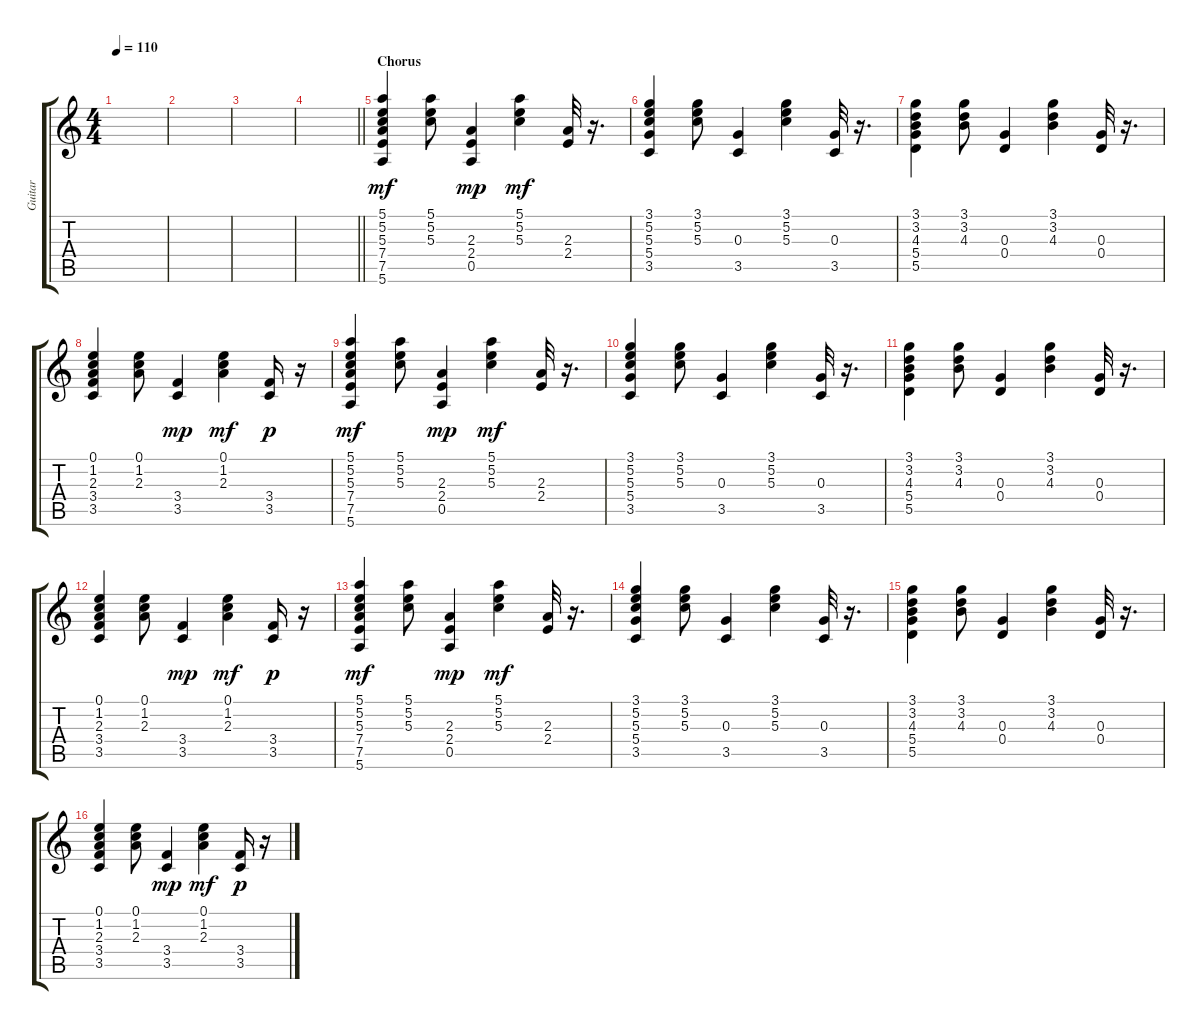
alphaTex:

\track ("Guitar" "Guitar") {instrument acousticguitarsteel}
\staff {score tabs}
\tuning (E4 B3 G3 D3 A2 E2) {hide}
\ts (4 4)
\tempo 110
\clef g2
\ks c
|
|
|
\barLineRight lightlight
|
\section ("" "Chorus")
(5.1 5.2 5.3 7.4 7.5 5.6).4{dy mf} (5.1 5.2 5.3).8 (2.3 2.4 0.5).4{dy mp} (5.1 5.2 5.3).4{dy mf} (2.3 2.4).32 r.16{d} |
(3.1 5.2 5.3 5.4 3.5).4 (3.1 5.2 5.3).8 (0.3 3.5).4 (3.1 5.2 5.3).4 (0.3 3.5).32 r.16{d} |
(3.1 3.2 4.3 5.4 5.5).4 (3.1 3.2 4.3).8 (0.3 0.4).4 (3.1 3.2 4.3).4 (0.3 0.4).32 r.16{d} |
(0.1 1.2 2.3 3.4 3.5).4 (0.1 1.2 2.3).8 (3.4 3.5).4{dy mp} (0.1 1.2 2.3).4{dy mf} (3.4 3.5).16{dy p} r.16 |
(5.1 5.2 5.3 7.4 7.5 5.6).4{dy mf} (5.1 5.2 5.3).8 (2.3 2.4 0.5).4{dy mp} (5.1 5.2 5.3).4{dy mf} (2.3 2.4).32 r.16{d} |
(3.1 5.2 5.3 5.4 3.5).4 (3.1 5.2 5.3).8 (0.3 3.5).4 (3.1 5.2 5.3).4 (0.3 3.5).32 r.16{d} |
(3.1 3.2 4.3 5.4 5.5).4 (3.1 3.2 4.3).8 (0.3 0.4).4 (3.1 3.2 4.3).4 (0.3 0.4).32 r.16{d} |
(0.1 1.2 2.3 3.4 3.5).4 (0.1 1.2 2.3).8 (3.4 3.5).4{dy mp} (0.1 1.2 2.3).4{dy mf} (3.4 3.5).16{dy p} r.16 |
(5.1 5.2 5.3 7.4 7.5 5.6).4{dy mf} (5.1 5.2 5.3).8 (2.3 2.4 0.5).4{dy mp} (5.1 5.2 5.3).4{dy mf} (2.3 2.4).32 r.16{d} |
(3.1 5.2 5.3 5.4 3.5).4 (3.1 5.2 5.3).8 (0.3 3.5).4 (3.1 5.2 5.3).4 (0.3 3.5).32 r.16{d} |
(3.1 3.2 4.3 5.4 5.5).4 (3.1 3.2 4.3).8 (0.3 0.4).4 (3.1 3.2 4.3).4 (0.3 0.4).32 r.16{d} |
(0.1 1.2 2.3 3.4 3.5).4 (0.1 1.2 2.3).8 (3.4 3.5).4{dy mp} (0.1 1.2 2.3).4{dy mf} (3.4 3.5).16{dy p} r.16
